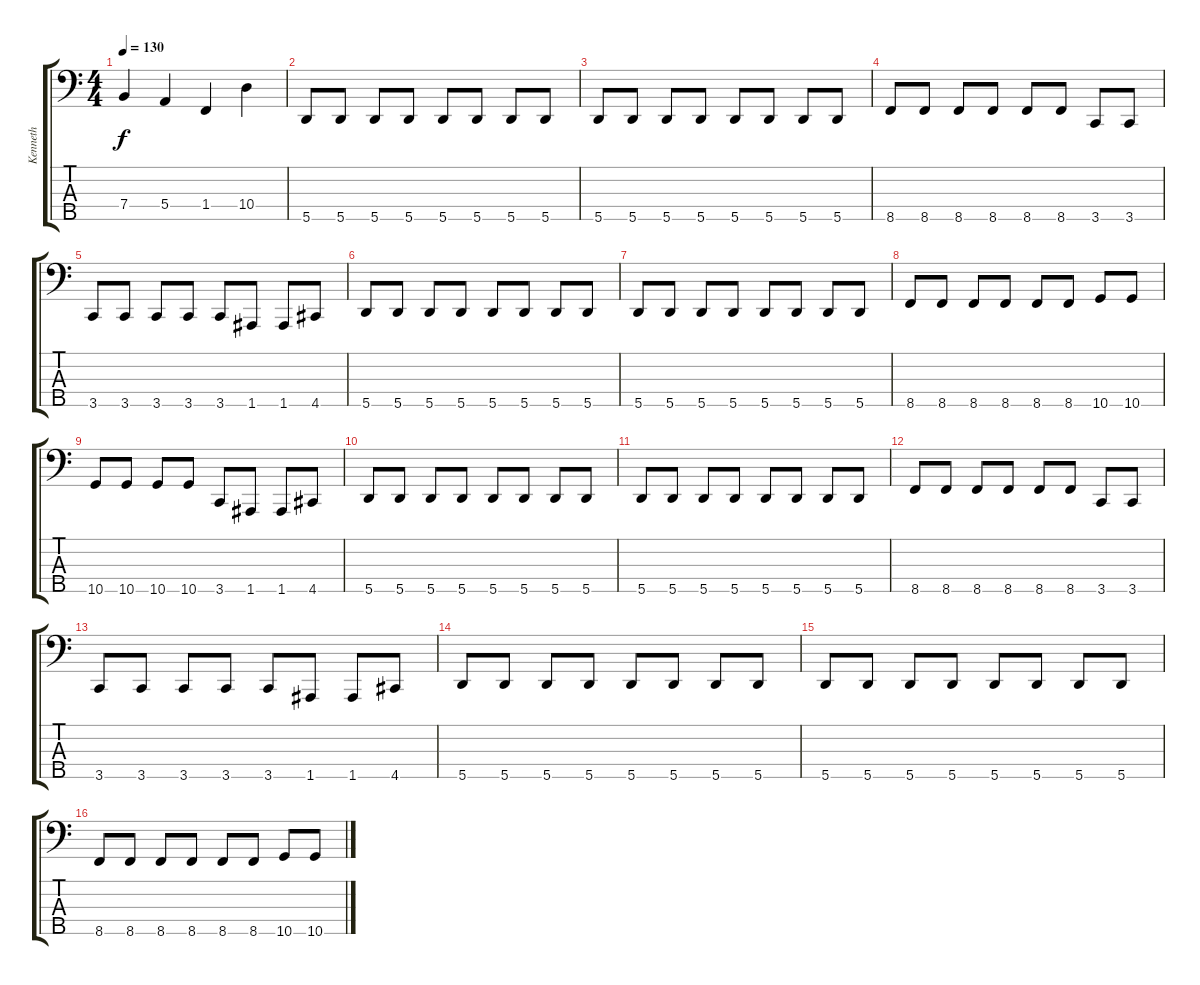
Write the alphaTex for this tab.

\track ("Kenneth" "Kenneth") {instrument electricbasspick}
\staff {score tabs}
\tuning (G2 D2 A1 E1 A0) {hide}
\ts (4 4)
\tempo 130
\clef f4
\ks c
7.4.4{dy f} 5.4.4 1.4.4 10.4.4 |
5.5.8 5.5.8 5.5.8 5.5.8 5.5.8 5.5.8 5.5.8 5.5.8 |
5.5.8 5.5.8 5.5.8 5.5.8 5.5.8 5.5.8 5.5.8 5.5.8 |
8.5.8 8.5.8 8.5.8 8.5.8 8.5.8 8.5.8 3.5.8 3.5.8 |
3.5.8 3.5.8 3.5.8 3.5.8 3.5.8 1.5.8 1.5.8 4.5.8 |
5.5.8 5.5.8 5.5.8 5.5.8 5.5.8 5.5.8 5.5.8 5.5.8 |
5.5.8 5.5.8 5.5.8 5.5.8 5.5.8 5.5.8 5.5.8 5.5.8 |
8.5.8 8.5.8 8.5.8 8.5.8 8.5.8 8.5.8 10.5.8 10.5.8 |
10.5.8 10.5.8 10.5.8 10.5.8 3.5.8 1.5.8 1.5.8 4.5.8 |
5.5.8 5.5.8 5.5.8 5.5.8 5.5.8 5.5.8 5.5.8 5.5.8 |
5.5.8 5.5.8 5.5.8 5.5.8 5.5.8 5.5.8 5.5.8 5.5.8 |
8.5.8 8.5.8 8.5.8 8.5.8 8.5.8 8.5.8 3.5.8 3.5.8 |
3.5.8 3.5.8 3.5.8 3.5.8 3.5.8 1.5.8 1.5.8 4.5.8 |
5.5.8 5.5.8 5.5.8 5.5.8 5.5.8 5.5.8 5.5.8 5.5.8 |
5.5.8 5.5.8 5.5.8 5.5.8 5.5.8 5.5.8 5.5.8 5.5.8 |
8.5.8 8.5.8 8.5.8 8.5.8 8.5.8 8.5.8 10.5.8 10.5.8
